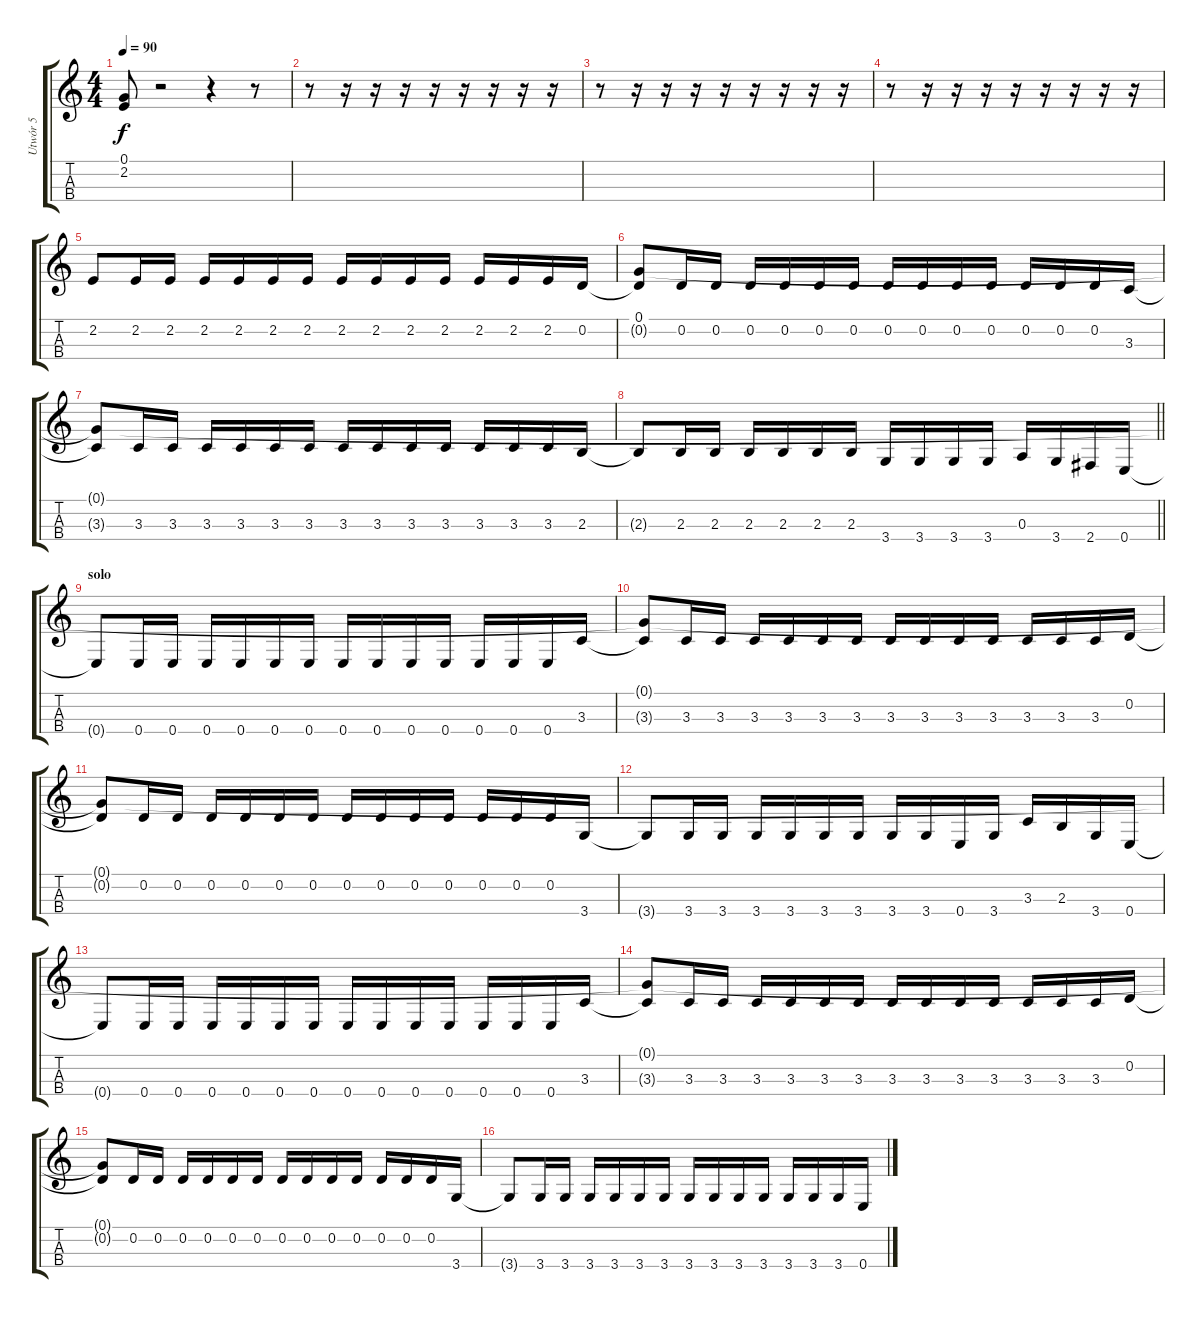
\track ("Utwór 5" "Utwór 5") {instrument electricbassfinger}
\staff {score tabs}
\tuning (G3 D3 A2 E2) {hide}
\ts (4 4)
\tempo 90
\clef g2
\ks c
(0.1 2.2{t}).8{dy f} r.2 r.4 r.8 |
r.8 r.16 r.16 r.16 r.16 r.16 r.16 r.16 r.16 |
r.8 r.16 r.16 r.16 r.16 r.16 r.16 r.16 r.16 |
r.8 r.16 r.16 r.16 r.16 r.16 r.16 r.16 r.16 |
2.2.8 2.2.16 2.2.16 2.2.16 2.2.16 2.2.16 2.2.16 2.2.16 2.2.16 2.2.16 2.2.16 2.2.16 2.2.16 2.2.16 0.2.16 |
(0.1 0.2{t}).8 0.2.16 0.2.16 0.2.16 0.2.16 0.2.16 0.2.16 0.2.16 0.2.16 0.2.16 0.2.16 0.2.16 0.2.16 0.2.16 3.3.16 |
(0.1{t} 3.3{t}).8 3.3.16 3.3.16 3.3.16 3.3.16 3.3.16 3.3.16 3.3.16 3.3.16 3.3.16 3.3.16 3.3.16 3.3.16 3.3.16 2.3.16 |
\barLineRight lightlight
2.3{t}.8 2.3.16 2.3.16 2.3.16 2.3.16 2.3.16 2.3.16 3.4.16 3.4.16 3.4.16 3.4.16 0.3.16 3.4.16 2.4.16 0.4.16 |
\section ("" "solo")
0.4{t}.8 0.4.16 0.4.16 0.4.16 0.4.16 0.4.16 0.4.16 0.4.16 0.4.16 0.4.16 0.4.16 0.4.16 0.4.16 0.4.16 3.3.16 |
(0.1{t} 3.3{t}).8 3.3.16 3.3.16 3.3.16 3.3.16 3.3.16 3.3.16 3.3.16 3.3.16 3.3.16 3.3.16 3.3.16 3.3.16 3.3.16 0.2.16 |
(0.1{t} 0.2{t}).8 0.2.16 0.2.16 0.2.16 0.2.16 0.2.16 0.2.16 0.2.16 0.2.16 0.2.16 0.2.16 0.2.16 0.2.16 0.2.16 3.4.16 |
3.4{t}.8 3.4.16 3.4.16 3.4.16 3.4.16 3.4.16 3.4.16 3.4.16 3.4.16 0.4.16 3.4.16 3.3.16 2.3.16 3.4.16 0.4.16 |
0.4{t}.8 0.4.16 0.4.16 0.4.16 0.4.16 0.4.16 0.4.16 0.4.16 0.4.16 0.4.16 0.4.16 0.4.16 0.4.16 0.4.16 3.3.16 |
(0.1{t} 3.3{t}).8 3.3.16 3.3.16 3.3.16 3.3.16 3.3.16 3.3.16 3.3.16 3.3.16 3.3.16 3.3.16 3.3.16 3.3.16 3.3.16 0.2.16 |
(0.1{t} 0.2{t}).8 0.2.16 0.2.16 0.2.16 0.2.16 0.2.16 0.2.16 0.2.16 0.2.16 0.2.16 0.2.16 0.2.16 0.2.16 0.2.16 3.4.16 |
3.4{t}.8 3.4.16 3.4.16 3.4.16 3.4.16 3.4.16 3.4.16 3.4.16 3.4.16 3.4.16 3.4.16 3.4.16 3.4.16 3.4.16 0.4.16
